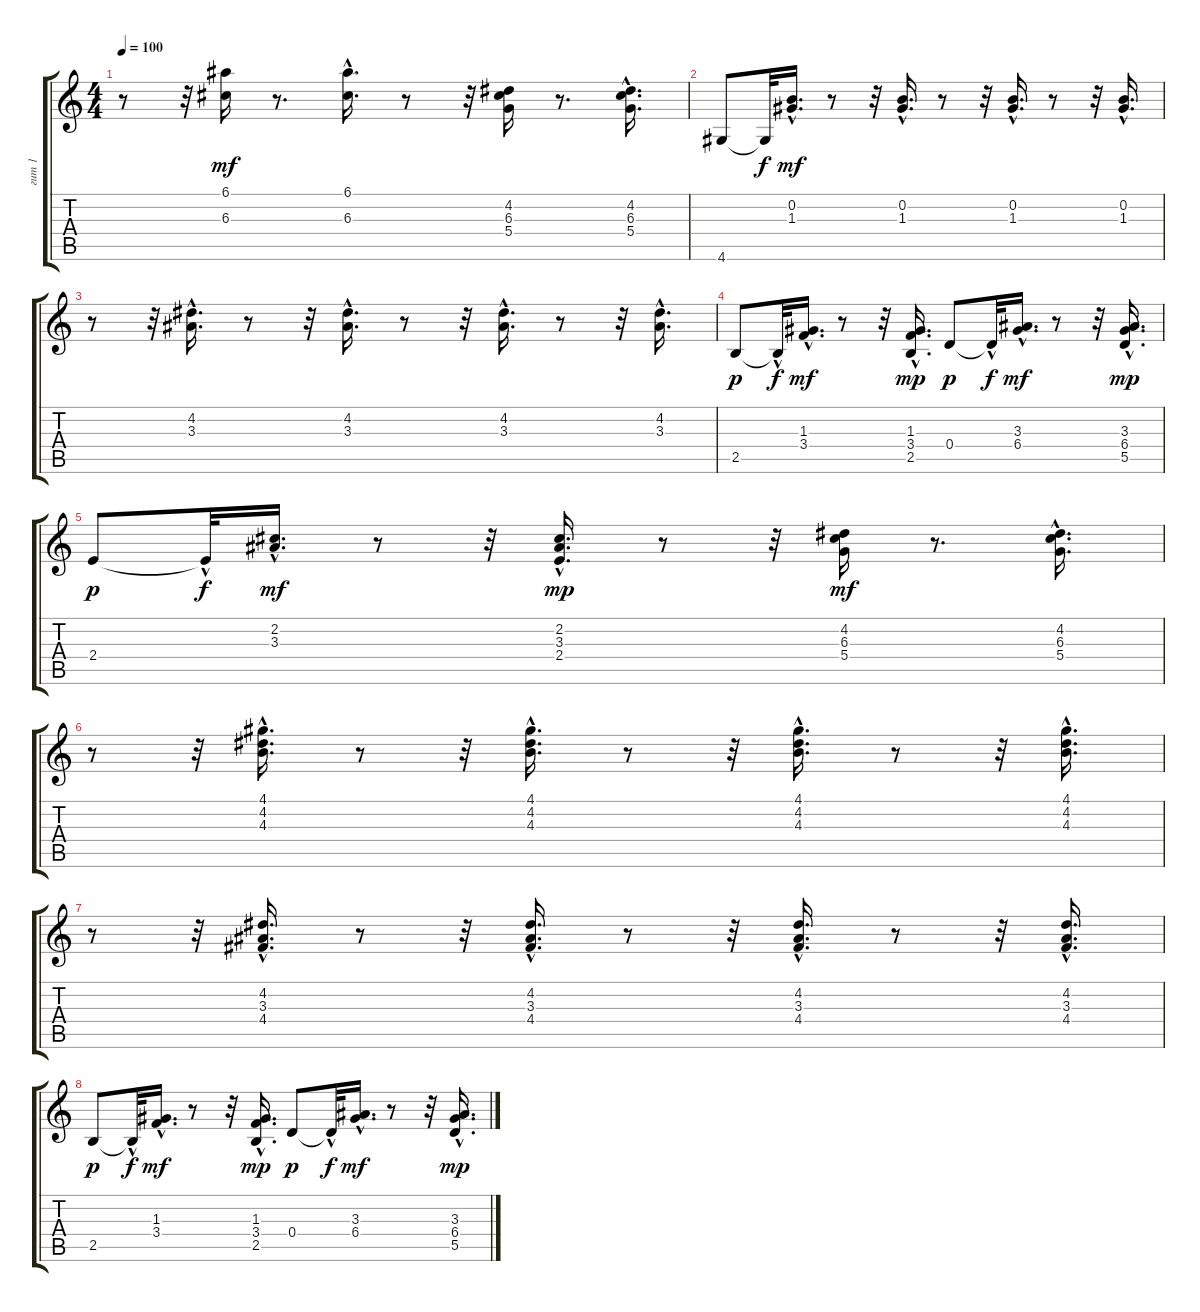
\track ("гит 1" "гит 1") {instrument acousticguitarsteel}
\staff {score tabs}
\tuning (E4 B3 G3 D3 A2 E2) {hide}
\ts (4 4)
\tempo 100
\clef g2
\ks c
r.8{dy mp} r.32 (6.1 6.3).16{dy mf} r.8{d} (6.1{hac} 6.3{hac}).16{d} r.8 r.32 (4.2 6.3 5.4).16 r.8{d} (4.2{hac} 6.3{hac} 5.4{hac}).16{d} |
4.6.8 4.6{t}.32{dy f} (0.2 1.3{hac}).16{d dy mf} r.8 r.32 (0.2{hac} 1.3{hac}).16{d} r.8 r.32 (0.2 1.3{hac}).16{d} r.8 r.32 (0.2{hac} 1.3{hac}).16{d} |
r.8 r.32 (4.2 3.3{hac}).16{d} r.8 r.32 (4.2{hac} 3.3{hac}).16{d} r.8 r.32 (4.2 3.3{hac}).16{d} r.8 r.32 (4.2{hac} 3.3{hac}).16{d} |
2.5.8{dy p} 2.5{hac t}.32{dy f} (1.3 3.4{hac}).16{d dy mf} r.8 r.32 (1.3{hac} 3.4{hac} 2.5{hac}).16{d dy mp} 0.4.8{dy p} 0.4{hac t}.32{dy f} (3.3 6.4{hac}).16{d dy mf} r.8 r.32 (3.3{hac} 6.4{hac} 5.5{hac}).16{d dy mp} |
2.4.8{dy p} 2.4{hac t}.32{dy f} (2.2 3.3{hac}).16{d dy mf} r.8 r.32 (2.2{hac} 3.3{hac} 2.4{hac}).16{d dy mp} r.8 r.32 (4.2 6.3 5.4).16{dy mf} r.8{d} (4.2{hac} 6.3{hac} 5.4{hac}).16{d} |
r.8 r.32 (4.1{hac} 4.2{hac} 4.3{hac}).16{d} r.8 r.32 (4.1{hac} 4.2{hac} 4.3{hac}).16{d} r.8 r.32 (4.1{hac} 4.2{hac} 4.3).16{d} r.8 r.32 (4.1{hac} 4.2{hac} 4.3{hac}).16{d} |
r.8 r.32 (4.2{hac} 3.3{hac} 4.4{hac}).16{d} r.8 r.32 (4.2{hac} 3.3{hac} 4.4{hac}).16{d} r.8 r.32 (4.2{hac} 3.3{hac} 4.4).16{d} r.8 r.32 (4.2{hac} 3.3{hac} 4.4{hac}).16{d} |
2.5.8{dy p} 2.5{hac t}.32{dy f} (1.3 3.4{hac}).16{d dy mf} r.8 r.32 (1.3{hac} 3.4{hac} 2.5{hac}).16{d dy mp} 0.4.8{dy p} 0.4{hac t}.32{dy f} (3.3 6.4{hac}).16{d dy mf} r.8 r.32 (3.3{hac} 6.4{hac} 5.5{hac}).16{d dy mp}
